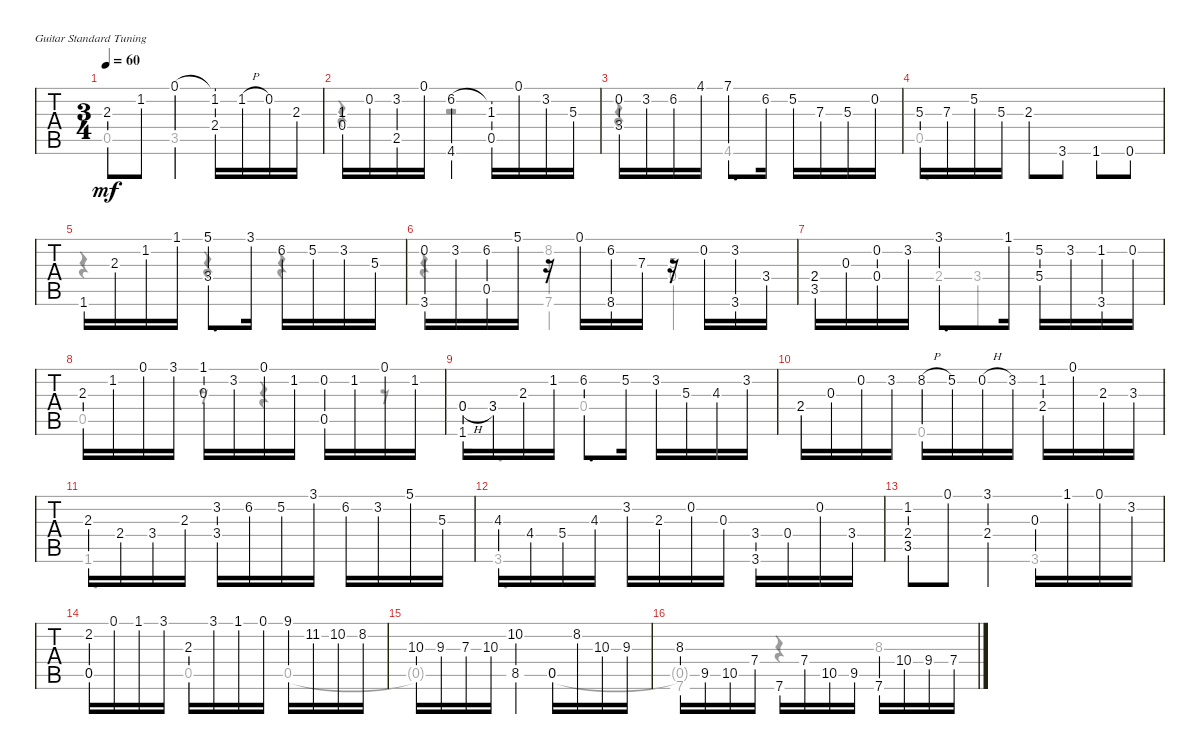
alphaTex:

\bracketExtendMode groupsimilarinstruments
\singleTrackTrackNamePolicy hidden
\multiTrackTrackNamePolicy hidden
\firstSystemTrackNameOrientation horizontal
\otherSystemsTrackNameOrientation horizontal
\track ("Guitar Right" "Guitar Rig") {instrument acousticguitarnylon}
\staff {tabs}
\tuning (E4 B3 G3 D3 A2 E2)
\voice
\ts (3 4)
\tempo 60
\clef g2
\ks c
2.3.8{dy mf instrument acousticguitarnylon} 1.2.8 0.1.4 (0.1{t} 1.2 2.4).16 1.2{h}.16 0.2.16 2.3.16 |
(1.3 0.4).16 0.2.16 (3.2 2.5).16 0.1.16 (6.2 4.6).4 (6.2{t} 1.3 0.5).16 0.1.16 3.2.16 5.3.16 |
(3.4 0.2).16 3.2.16 6.2.16 4.1.16 7.1.8{d} 6.2.16 5.2.16 7.3.16 5.3.16 0.2.16 |
5.3.16 7.3.16 5.2.16 5.3.16 2.3.8 3.6.8 1.6.8 0.6.8 |
1.6.16 2.3.16 1.2.16 1.1.16 (5.1 3.4).8{d} 3.1.16 6.2.16 5.2.16 3.2.16 5.3.16 |
(0.2 3.6).16 3.2.16 (6.2 0.5).16 5.1.16 r.16 0.1.16 (6.2 8.6).16 7.3.16 r.16 0.2.16 (3.2 3.6).16 3.4.16 |
(2.4 3.5).16 0.3.16 (0.2 0.4).16 3.2.16 3.1.8{d} 1.1.16 (5.2 5.4).16 3.2.16 (1.2 3.6).16 0.2.16 |
2.3.16 1.2.16 0.1.16 3.1.16 (1.1 0.3).16 3.2.16 0.1.16 1.2.16 (0.2 0.5).16 1.2.16 0.1.16 1.2.16 |
(0.4{h} 1.6).16 3.4.16 2.3.16 1.2.16 6.2.8{d} 5.2.16 3.2.16 5.3.16 4.3.16 3.2.16 |
2.4.16 0.3.16 0.2.16 3.2.16 8.2{h}.16 5.2.16 0.2{h}.16 3.2.16 (1.2 2.4).16 0.1.16 2.3.16 3.3.16 |
2.3.16 2.4.16 3.4.16 2.3.16 (3.2 3.4).16 6.2.16 5.2.16 3.1.16 6.2.16 3.2.16 5.1.16 5.3.16 |
4.3.16 4.4.16 5.4.16 4.3.16 3.2.16 2.3.16 0.2.16 0.3.16 (3.4 3.6).16 0.4.16 0.2.16 3.4.16 |
(3.5 2.4 1.2).8 0.1.8 (3.1 2.4).4 0.3.16 1.1.16 0.1.16 3.2.16 |
(0.5 2.2).16 0.1.16 1.1.16 3.1.16 2.3.16 3.1.16 1.1.16 0.1.16 9.1.16 11.2.16 10.2.16 8.2.16 |
10.3.16 9.3.16 7.3.16 10.3.16 (10.2 8.5).4 0.5.16 8.2.16 10.3.16 9.3.16 |
8.3.16 9.5.16 10.5.16 7.4.16 7.6.16 7.4.16 10.5.16 9.5.16 7.6.16 10.4.16 9.4.16 7.4.16
\voice
\clef g2
\ottava regular
\simile none
\ks c
0.5.4{dy mf} 3.5.2 |
r.4 r.2 |
r.4 4.6.2 |
0.5.2{d} |
r.4 r.4 r.4 |
r.4 (7.6 8.2).4 (5.3 0.4).4 |
2.4.4 2.4.8 3.4.8 |
0.5.4 r.8 r.4 r.8 |
0.4{h}.16 3.4.8{d} 0.4.2 |
2.4.4 0.6.2 |
1.6.2{d} |
3.6.2{d} |
3.5.2 3.6.4 |
0.5.4 0.5.4 0.5.4 |
0.5{t}.2 0.5.4 |
(0.5{t} 7.6).4 r.4 8.3.4
